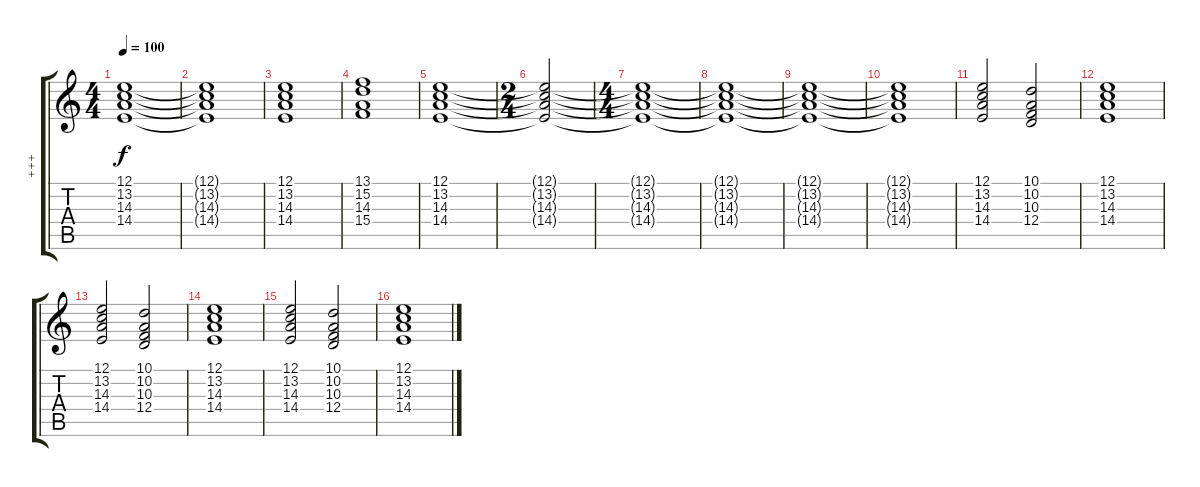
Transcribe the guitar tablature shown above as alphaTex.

\track ("+++" "+++") {instrument stringensemble1}
\staff {score tabs}
\tuning (E4 B3 G3 D3 A2 E2) {hide}
\ts (4 4)
\tempo 100
\clef g2
\ks c
(12.1{t} 13.2{t} 14.3{t} 14.4{t}).1{dy f} |
(12.1{t} 13.2{t} 14.3{t} 14.4{t}).1 |
(12.1 13.2 14.3 14.4).1 |
(13.1 15.2 14.3 15.4).1 |
(12.1 13.2 14.3 14.4).1 |
\ts (2 4)
(12.1{t} 13.2{t} 14.3{t} 14.4{t}).2 |
\ts (4 4)
(12.1{t} 13.2{t} 14.3{t} 14.4{t}).1 |
(12.1{t} 13.2{t} 14.3{t} 14.4{t}).1 |
(12.1{t} 13.2{t} 14.3{t} 14.4{t}).1 |
(12.1{t} 13.2{t} 14.3{t} 14.4{t}).1 |
(12.1 13.2 14.3 14.4).2 (10.1 10.2 10.3 12.4).2 |
(12.1 13.2 14.3 14.4).1 |
(12.1 13.2 14.3 14.4).2 (10.1 10.2 10.3 12.4).2 |
(12.1 13.2 14.3 14.4).1 |
(12.1 13.2 14.3 14.4).2 (10.1 10.2 10.3 12.4).2 |
(12.1 13.2 14.3 14.4).1
